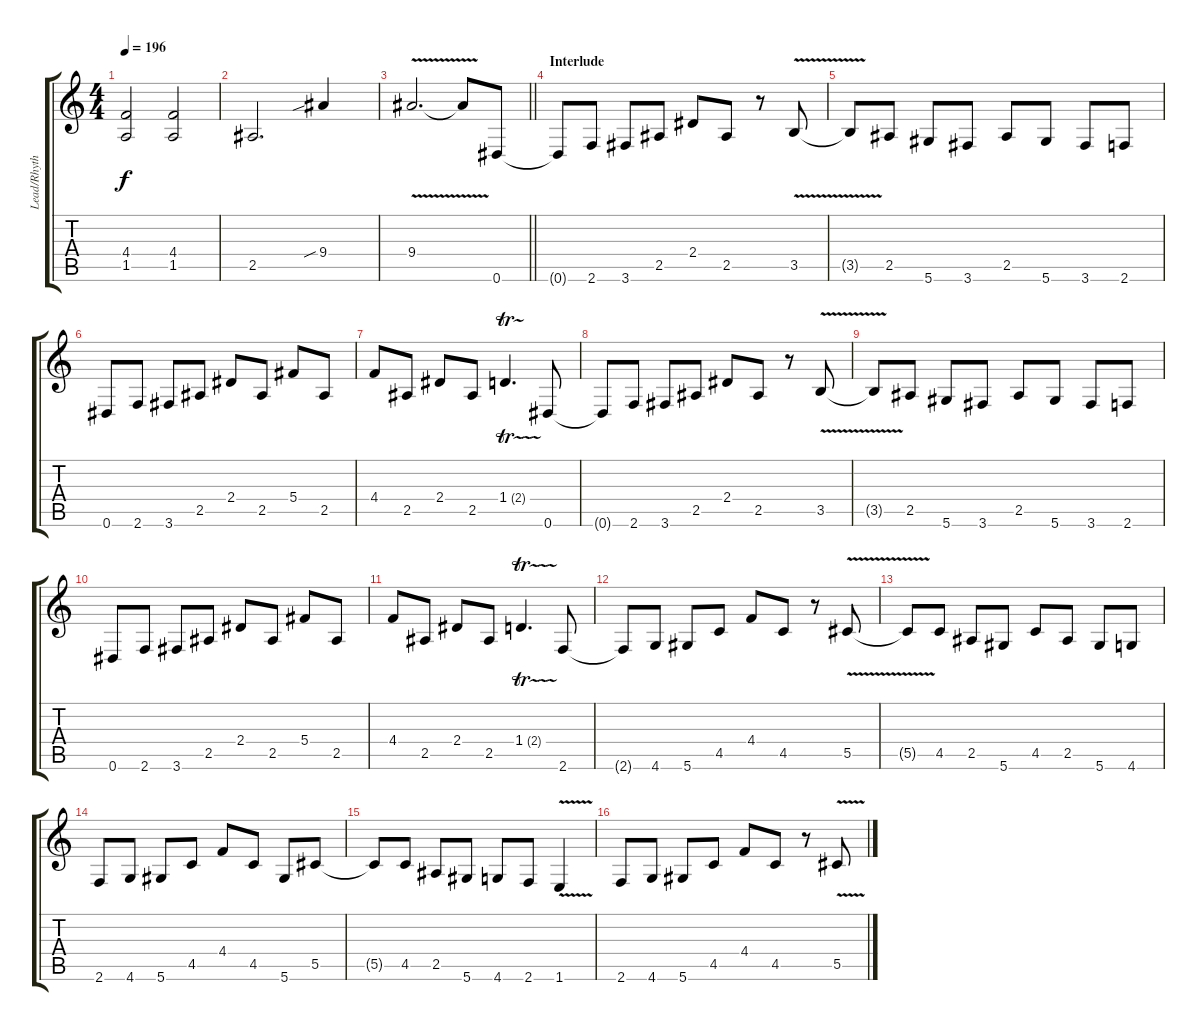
\track ("Lead/Rhythm Guitar" "Lead/Rhyth") {instrument distortionguitar}
\staff {score tabs}
\tuning (Eb4 Bb3 Gb3 Db3 Ab2 Eb2) {hide}
\ts (4 4)
\tempo 196
\clef g2
\ks c
(4.4 1.5).2{dy f} (4.4 1.5).2 |
2.5.2{d} 9.4{sib}.4 |
\barLineRight lightlight
9.4{v}.2{d} 9.4{t}.8 0.6.8 |
\section ("" "Interlude")
0.6{t}.8 2.6.8 3.6.8 2.5.8 2.4.8 2.5.8 r.8 3.5{v}.8 |
3.5{t}.8 2.5.8 5.6.8 3.6.8 2.5.8 5.6.8 3.6.8 2.6.8 |
0.6.8 2.6.8 3.6.8 2.5.8 2.4.8 2.5.8 5.4.8 2.5.8 |
4.4.8 2.5.8 2.4.8 2.5.8 1.4{tr (2 16)}.4{d} 0.6.8 |
0.6{t}.8 2.6.8 3.6.8 2.5.8 2.4.8 2.5.8 r.8 3.5{v}.8 |
3.5{t}.8 2.5.8 5.6.8 3.6.8 2.5.8 5.6.8 3.6.8 2.6.8 |
0.6.8 2.6.8 3.6.8 2.5.8 2.4.8 2.5.8 5.4.8 2.5.8 |
4.4.8 2.5.8 2.4.8 2.5.8 1.4{tr (2 16)}.4{d} 2.6.8 |
2.6{t}.8 4.6.8 5.6.8 4.5.8 4.4.8 4.5.8 r.8 5.5{v}.8 |
5.5{t}.8 4.5.8 2.5.8 5.6.8 4.5.8 2.5.8 5.6.8 4.6.8 |
2.6.8 4.6.8 5.6.8 4.5.8 4.4.8 4.5.8 5.6.8 5.5.8 |
5.5{t}.8 4.5.8 2.5.8 5.6.8 4.6.8 2.6.8 1.6{v}.4 |
2.6.8 4.6.8 5.6.8 4.5.8 4.4.8 4.5.8 r.8 5.5{v}.8
